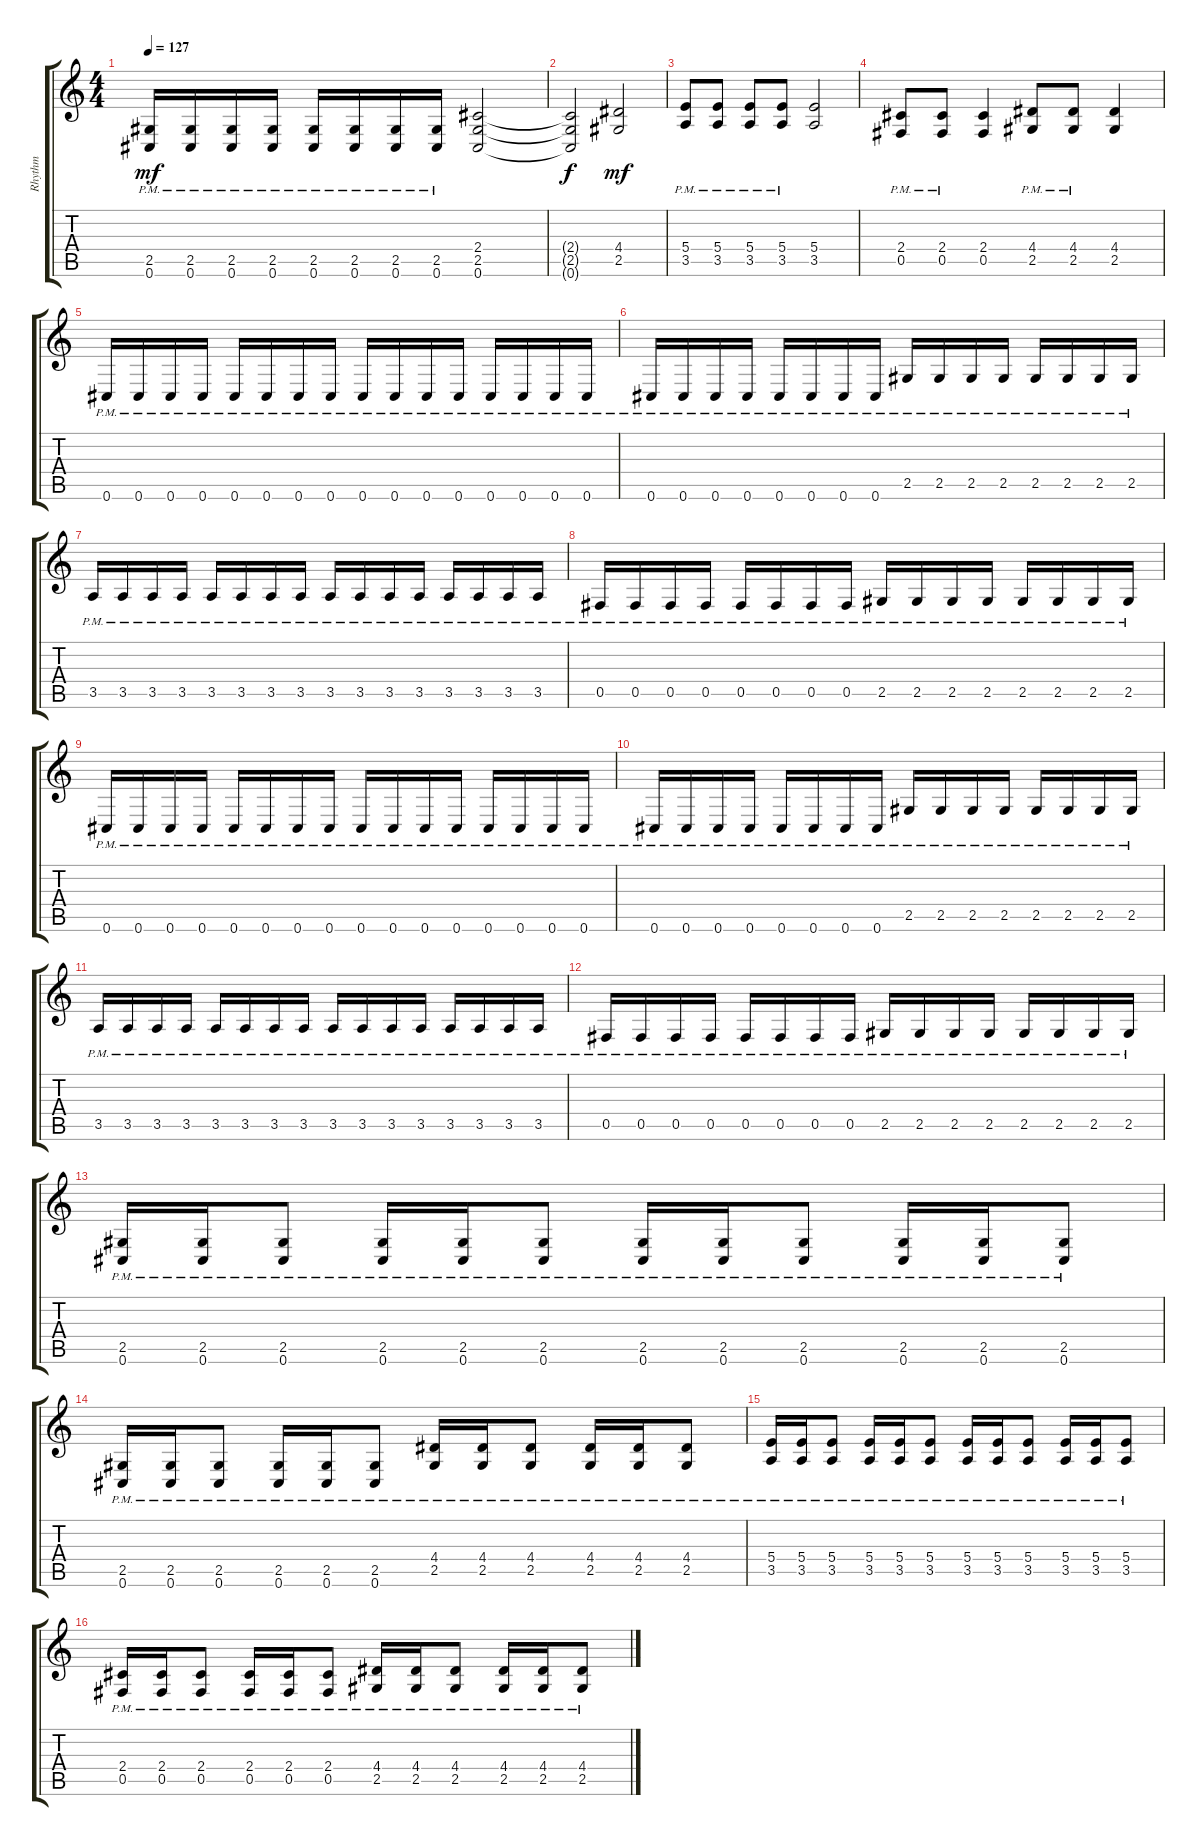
\track ("Rhythm" "Rhythm") {instrument distortionguitar}
\staff {score tabs}
\tuning (Db4 Ab3 E3 B2 Gb2 Db2) {hide}
\ts (4 4)
\tempo 127
\clef g2
\ks c
(2.5{pm} 0.6{pm}).16{dy mf} (2.5{pm} 0.6{pm}).16 (2.5{pm} 0.6{pm}).16 (2.5{pm} 0.6{pm}).16 (2.5{pm} 0.6{pm}).16 (2.5{pm} 0.6{pm}).16 (2.5{pm} 0.6{pm}).16 (2.5{pm} 0.6{pm}).16 (2.4 2.5 0.6).2 |
(2.4{t} 2.5{t} 0.6{t}).2{dy f} (4.4 2.5).2{dy mf} |
(5.4{pm} 3.5{pm}).8 (5.4{pm} 3.5{pm}).8 (5.4{pm} 3.5{pm}).8 (5.4{pm} 3.5{pm}).8 (5.4 3.5).2 |
(2.4{pm} 0.5{pm}).8 (2.4{pm} 0.5{pm}).8 (2.4 0.5).4 (4.4{pm} 2.5{pm}).8 (4.4{pm} 2.5{pm}).8 (4.4 2.5).4 |
0.6{pm}.16 0.6{pm}.16 0.6{pm}.16 0.6{pm}.16 0.6{pm}.16 0.6{pm}.16 0.6{pm}.16 0.6{pm}.16 0.6{pm}.16 0.6{pm}.16 0.6{pm}.16 0.6{pm}.16 0.6{pm}.16 0.6{pm}.16 0.6{pm}.16 0.6{pm}.16 |
0.6{pm}.16 0.6{pm}.16 0.6{pm}.16 0.6{pm}.16 0.6{pm}.16 0.6{pm}.16 0.6{pm}.16 0.6{pm}.16 2.5{pm}.16 2.5{pm}.16 2.5{pm}.16 2.5{pm}.16 2.5{pm}.16 2.5{pm}.16 2.5{pm}.16 2.5{pm}.16 |
3.5{pm}.16 3.5{pm}.16 3.5{pm}.16 3.5{pm}.16 3.5{pm}.16 3.5{pm}.16 3.5{pm}.16 3.5{pm}.16 3.5{pm}.16 3.5{pm}.16 3.5{pm}.16 3.5{pm}.16 3.5{pm}.16 3.5{pm}.16 3.5{pm}.16 3.5{pm}.16 |
0.5{pm}.16 0.5{pm}.16 0.5{pm}.16 0.5{pm}.16 0.5{pm}.16 0.5{pm}.16 0.5{pm}.16 0.5{pm}.16 2.5{pm}.16 2.5{pm}.16 2.5{pm}.16 2.5{pm}.16 2.5{pm}.16 2.5{pm}.16 2.5{pm}.16 2.5{pm}.16 |
0.6{pm}.16 0.6{pm}.16 0.6{pm}.16 0.6{pm}.16 0.6{pm}.16 0.6{pm}.16 0.6{pm}.16 0.6{pm}.16 0.6{pm}.16 0.6{pm}.16 0.6{pm}.16 0.6{pm}.16 0.6{pm}.16 0.6{pm}.16 0.6{pm}.16 0.6{pm}.16 |
0.6{pm}.16 0.6{pm}.16 0.6{pm}.16 0.6{pm}.16 0.6{pm}.16 0.6{pm}.16 0.6{pm}.16 0.6{pm}.16 2.5{pm}.16 2.5{pm}.16 2.5{pm}.16 2.5{pm}.16 2.5{pm}.16 2.5{pm}.16 2.5{pm}.16 2.5{pm}.16 |
3.5{pm}.16 3.5{pm}.16 3.5{pm}.16 3.5{pm}.16 3.5{pm}.16 3.5{pm}.16 3.5{pm}.16 3.5{pm}.16 3.5{pm}.16 3.5{pm}.16 3.5{pm}.16 3.5{pm}.16 3.5{pm}.16 3.5{pm}.16 3.5{pm}.16 3.5{pm}.16 |
0.5{pm}.16 0.5{pm}.16 0.5{pm}.16 0.5{pm}.16 0.5{pm}.16 0.5{pm}.16 0.5{pm}.16 0.5{pm}.16 2.5{pm}.16 2.5{pm}.16 2.5{pm}.16 2.5{pm}.16 2.5{pm}.16 2.5{pm}.16 2.5{pm}.16 2.5{pm}.16 |
(2.5{pm} 0.6{pm}).16 (2.5{pm} 0.6{pm}).16 (2.5{pm} 0.6{pm}).8 (2.5{pm} 0.6{pm}).16 (2.5{pm} 0.6{pm}).16 (2.5{pm} 0.6{pm}).8 (2.5{pm} 0.6{pm}).16 (2.5{pm} 0.6{pm}).16 (2.5{pm} 0.6{pm}).8 (2.5{pm} 0.6{pm}).16 (2.5{pm} 0.6{pm}).16 (2.5{pm} 0.6{pm}).8 |
(2.5{pm} 0.6{pm}).16 (2.5{pm} 0.6{pm}).16 (2.5{pm} 0.6{pm}).8 (2.5{pm} 0.6{pm}).16 (2.5{pm} 0.6{pm}).16 (2.5{pm} 0.6{pm}).8 (4.4{pm} 2.5{pm}).16 (4.4{pm} 2.5{pm}).16 (4.4{pm} 2.5{pm}).8 (4.4{pm} 2.5{pm}).16 (4.4{pm} 2.5{pm}).16 (4.4{pm} 2.5{pm}).8 |
(5.4{pm} 3.5{pm}).16 (5.4{pm} 3.5{pm}).16 (5.4{pm} 3.5{pm}).8 (5.4{pm} 3.5{pm}).16 (5.4{pm} 3.5{pm}).16 (5.4{pm} 3.5{pm}).8 (5.4{pm} 3.5{pm}).16 (5.4{pm} 3.5{pm}).16 (5.4{pm} 3.5{pm}).8 (5.4{pm} 3.5{pm}).16 (5.4{pm} 3.5{pm}).16 (5.4{pm} 3.5{pm}).8 |
(2.4{pm} 0.5{pm}).16 (2.4{pm} 0.5{pm}).16 (2.4{pm} 0.5{pm}).8 (2.4{pm} 0.5{pm}).16 (2.4{pm} 0.5{pm}).16 (2.4{pm} 0.5{pm}).8 (4.4{pm} 2.5{pm}).16 (4.4{pm} 2.5{pm}).16 (4.4{pm} 2.5{pm}).8 (4.4{pm} 2.5{pm}).16 (4.4{pm} 2.5{pm}).16 (4.4{pm} 2.5{pm}).8
